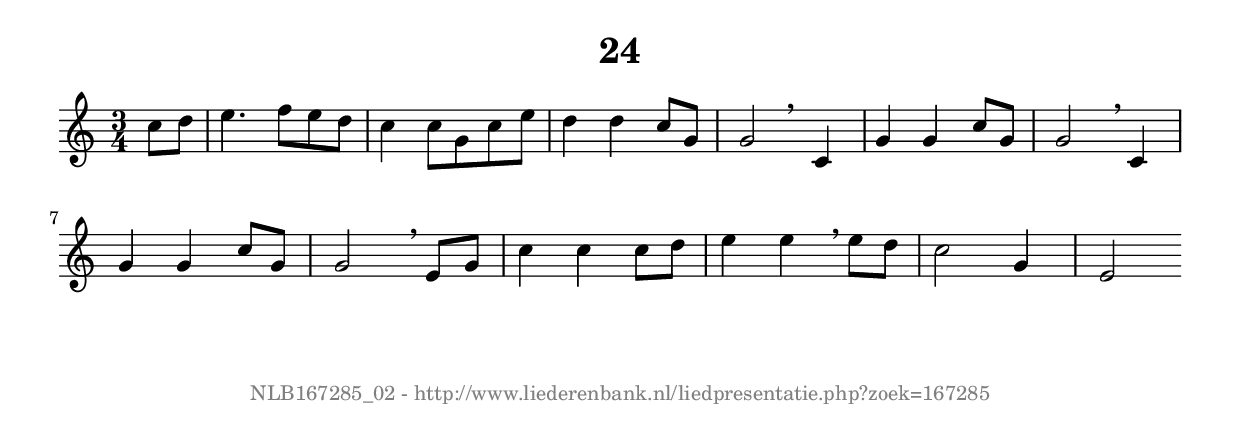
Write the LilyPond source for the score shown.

%
% produced by wce2krn 1.64 (7 June 2014)
%
\version"2.16"
#(append! paper-alist '(("long" . (cons (* 210 mm) (* 2000 mm)))))
#(set-default-paper-size "long")
sb = {\breathe}
mBreak = {\breathe }
bBreak = {\breathe }
x = {\once\override NoteHead #'style = #'cross }
gl=\glissando
itime={\override Staff.TimeSignature #'stencil = ##f }
ficta = {\once\set suggestAccidentals = ##t}
fine = {\once\override Score.RehearsalMark #'self-alignment-X = #1 \mark \markup {\italic{Fine}}}
dc = {\once\override Score.RehearsalMark #'self-alignment-X = #1 \mark \markup {\italic{D.C.}}}
dcf = {\once\override Score.RehearsalMark #'self-alignment-X = #1 \mark \markup {\italic{D.C. al Fine}}}
dcc = {\once\override Score.RehearsalMark #'self-alignment-X = #1 \mark \markup {\italic{D.C. al Coda}}}
ds = {\once\override Score.RehearsalMark #'self-alignment-X = #1 \mark \markup {\italic{D.S.}}}
dsf = {\once\override Score.RehearsalMark #'self-alignment-X = #1 \mark \markup {\italic{D.S. al Fine}}}
dsc = {\once\override Score.RehearsalMark #'self-alignment-X = #1 \mark \markup {\italic{D.S. al Coda}}}
pv = {\set Score.repeatCommands = #'((volta "1"))}
sv = {\set Score.repeatCommands = #'((volta "2"))}
tv = {\set Score.repeatCommands = #'((volta "3"))}
qv = {\set Score.repeatCommands = #'((volta "4"))}
xv = {\set Score.repeatCommands = #'((volta #f))}
\header{ tagline = ""
title = "24"
}
\score {{
\key c \major
\relative g'
{
\set melismaBusyProperties = #'()
\partial 32*8
\time 3/4
\tempo 4=120
\override Score.MetronomeMark #'transparent = ##t
\override Score.RehearsalMark #'break-visibility = #(vector #t #t #f)
c8 d e4. f8 e d c4 c8 g c e d4 d c8 g g2 \bar ":|:" \bBreak
c,4 g' g c8 g g2 \sb c,4 g' g c8 g g2 \mBreak
e8 g c4 c c8 d e4 e \sb e8 d c2 g4 e2 \bar ":|"
 }}
 \midi { }
 \layout {
            indent = 0.0\cm
}
}
\markup { \vspace #0 } \markup { \with-color #grey \fill-line { \center-column { \smaller "NLB167285_02 - http://www.liederenbank.nl/liedpresentatie.php?zoek=167285" } } }
